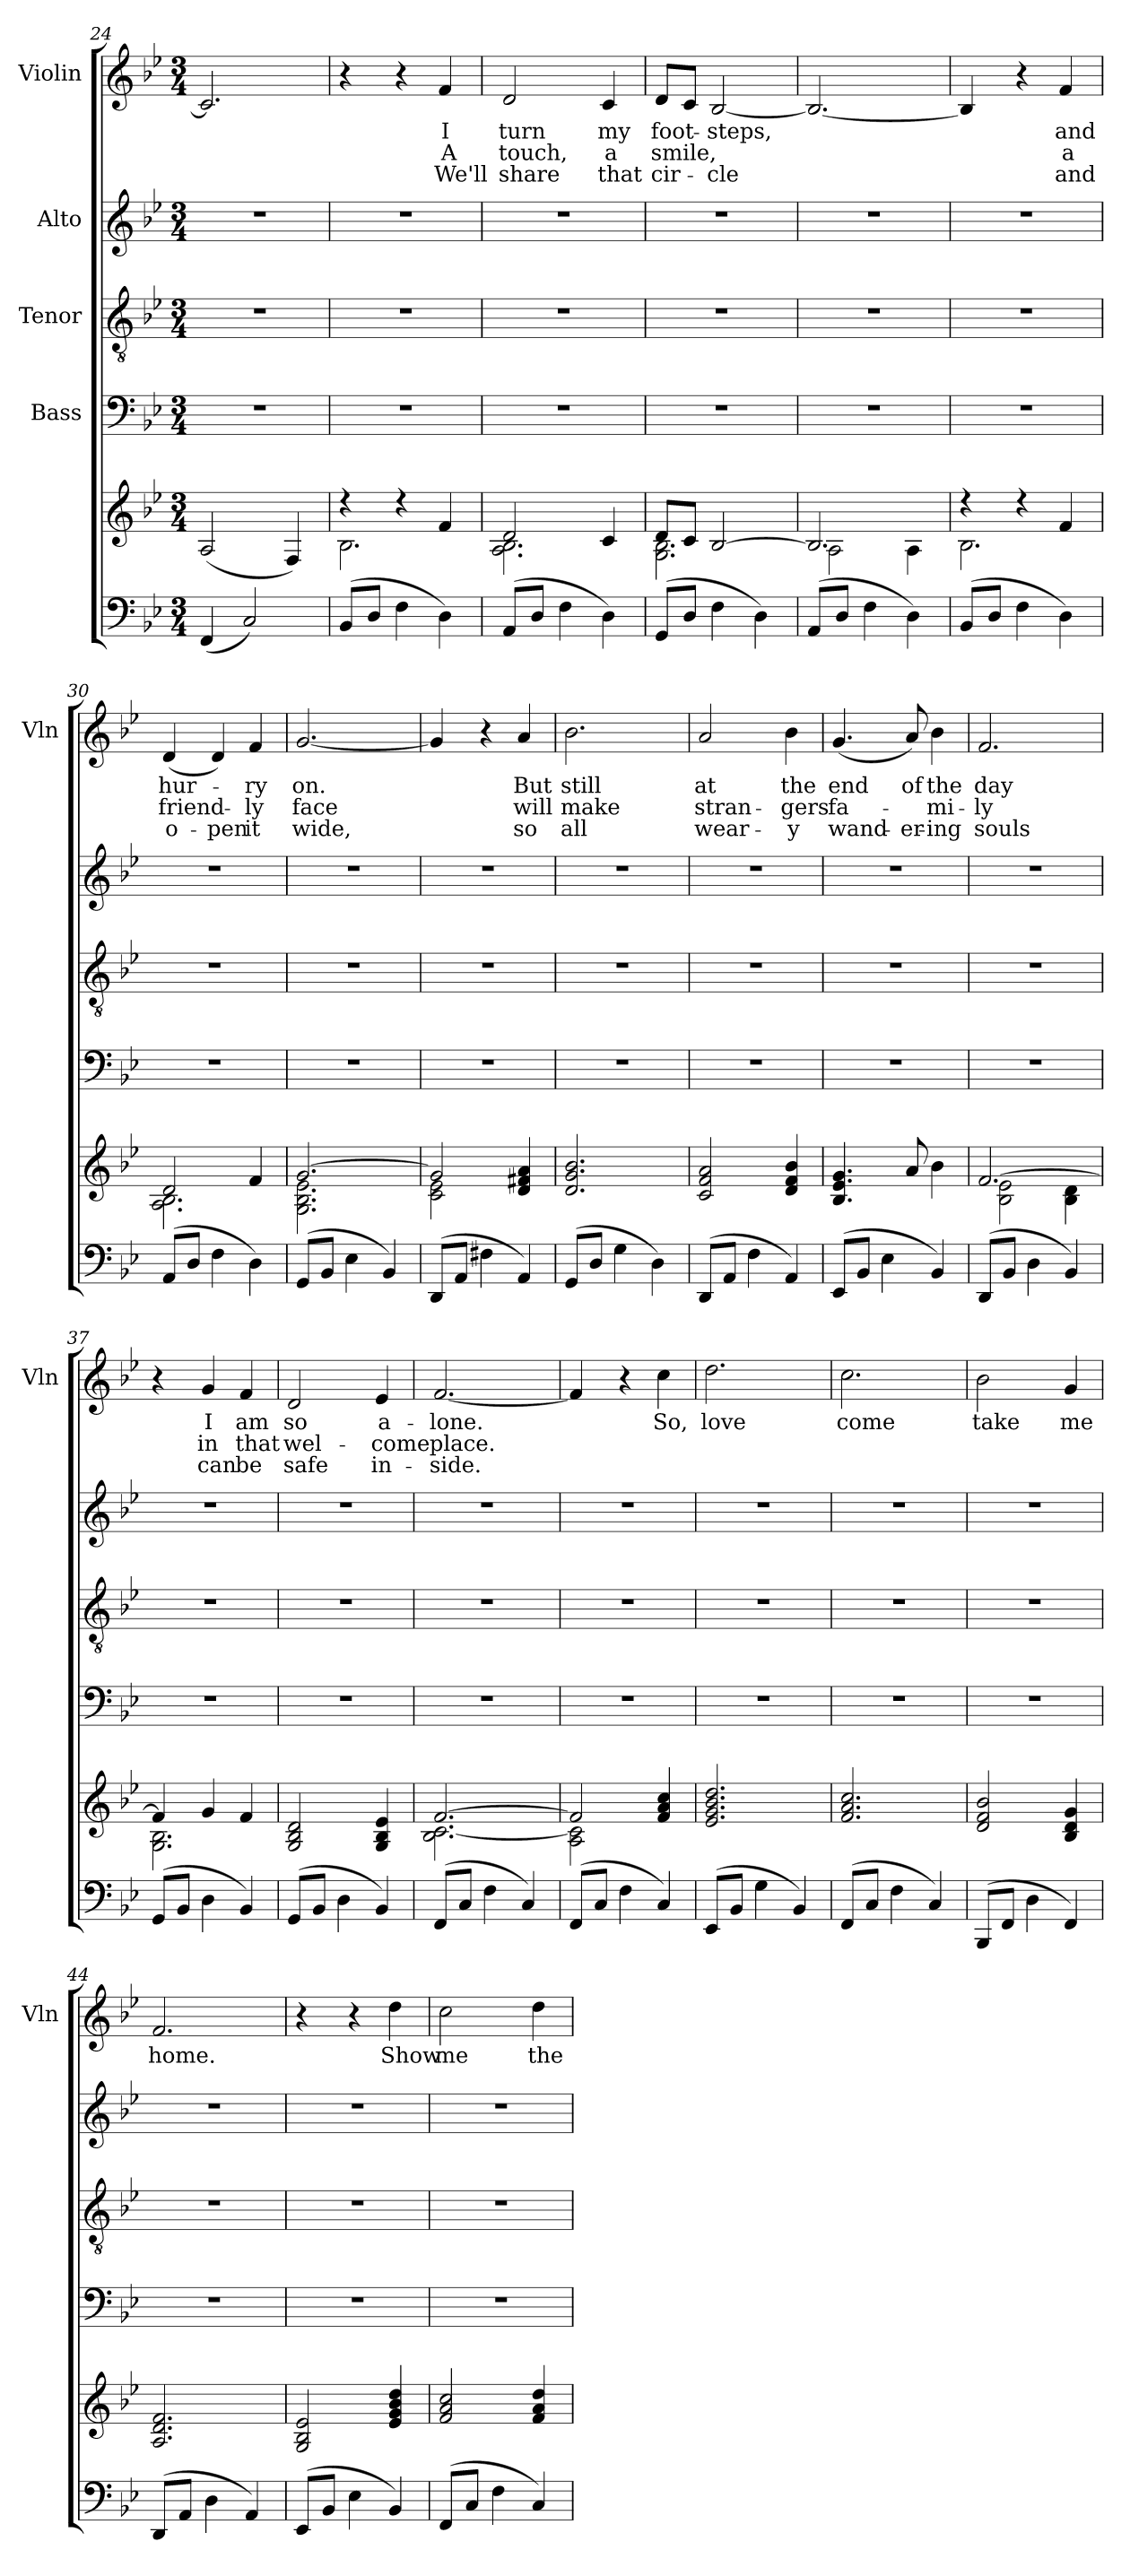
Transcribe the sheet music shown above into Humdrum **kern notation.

**kern	**kern	**kern	**kern	**kern	**kern	**text	**text	**text
*part5	*part5	*part4	*part3	*part2	*part1	*part1	*part1	*part1
*staff6	*staff5	*staff4	*staff3	*staff2	*staff1	*staff1	*staff1	*staff1
*	*	*I"Bass	*I"Tenor	*I"Alto	*I"Violin	*	*	*
*	*	*	*	*	*I'Vln	*	*	*
*clefF4	*clefG2	*clefF4	*clefGv2	*clefG2	*clefG2	*	*	*
*k[b-e-]	*k[b-e-]	*k[b-e-]	*k[b-e-]	*k[b-e-]	*k[b-e-]	*	*	*
*M3/4	*M3/4	*M3/4	*M3/4	*M3/4	*M3/4	*	*	*
=24	=24	=24	=24	=24	=24	=24	=24	=24
(<4FF/	(<2A/	2.r	2.r	2.r	2.c/]	.	.	.
2C/)	.	.	.	.	.	.	.	.
.	4F/)	.	.	.	.	.	.	.
=25	=25	=25	=25	=25	=25	=25	=25	=25
*	*^	*	*	*	*	*	*	*
(>8BB-L	4r	2.B-\	2.r	2.r	2.r	4r	.	.	.
8DJ	.	.	.	.	.	.	.	.	.
4F\	4r	.	.	.	.	4r	.	.	.
4D\)	4f/	.	.	.	.	4f/	I	A	We'll
!!LO:LB:g=z
=26	=26	=26	=26	=26	=26	=26	=26	=26	=26
(>8AAL	2d/	2.A\ 2.B-\	2.r	2.r	2.r	2d/	turn	touch,	share
8DJ	.	.	.	.	.	.	.	.	.
4F\	.	.	.	.	.	.	.	.	.
4D\)	4c/	.	.	.	.	4c/	my	a	that
=27	=27	=27	=27	=27	=27	=27	=27	=27	=27
(>8GGL	8dL	2.G\ 2.B-\	2.r	2.r	2.r	8dL	foot-	smile,	cir-
8DJ	8cJ	.	.	.	.	8cJ	.	.	.
4F\	[2B-/	.	.	.	.	[2B-/	-steps,	.	-cle
4D\)	.	.	.	.	.	.	.	.	.
=28	=28	=28	=28	=28	=28	=28	=28	=28	=28
(>8AAL	2.B-/]	2A\	2.r	2.r	2.r	2.B-/_	.	.	.
8DJ	.	.	.	.	.	.	.	.	.
4F\	.	.	.	.	.	.	.	.	.
4D\)	.	4A\	.	.	.	.	.	.	.
=29	=29	=29	=29	=29	=29	=29	=29	=29	=29
(>8BB-L	4r	2.B-\	2.r	2.r	2.r	4B-/]	.	.	.
8DJ	.	.	.	.	.	.	.	.	.
4F\	4r	.	.	.	.	4r	.	.	.
4D\)	4f/	.	.	.	.	4f/	and	a	and
=30	=30	=30	=30	=30	=30	=30	=30	=30	=30
(>8AAL	2d/	2.A\ 2.B-\	2.r	2.r	2.r	(<4d/	hur-	friend-	o-
8DJ	.	.	.	.	.	.	.	.	.
4F\	.	.	.	.	.	4d/)	.	.	-pen
4D\)	4f/	.	.	.	.	4f/	-ry	-ly	it
=31	=31	=31	=31	=31	=31	=31	=31	=31	=31
(>8GGL	[2.g/	2.G\ 2.B-\ 2.e-\	2.r	2.r	2.r	[2.g/	on.	face	wide,
8BB-J	.	.	.	.	.	.	.	.	.
4E-\	.	.	.	.	.	.	.	.	.
4BB-/)	.	.	.	.	.	.	.	.	.
!!LO:LB:g=z
=32	=32	=32	=32	=32	=32	=32	=32	=32	=32
(>8DDL	2g/]	2c\ 2e-\	2.r	2.r	2.r	4g/]	.	.	.
8AAJ	.	.	.	.	.	.	.	.	.
4F#X\	.	.	.	.	.	4r	.	.	.
4AA/)	4d/ 4f#X/ 4a/	4ryy	.	.	.	4a/	But	will	so
*	*v	*v	*	*	*	*	*	*	*
=33	=33	=33	=33	=33	=33	=33	=33	=33
(>8GGL	2.d/ 2.g/ 2.b-/	2.r	2.r	2.r	2.b-\	still	make	all
8DJ	.	.	.	.	.	.	.	.
4G\	.	.	.	.	.	.	.	.
4D\)	.	.	.	.	.	.	.	.
=34	=34	=34	=34	=34	=34	=34	=34	=34
(>8DDL	2c/ 2f/ 2a/	2.r	2.r	2.r	2a/	at	stran-	wear-
8AAJ	.	.	.	.	.	.	.	.
4F\	.	.	.	.	.	.	.	.
4AA/)	4d/ 4f/ 4b-/	.	.	.	4b-\	the	-gers	-y
=35	=35	=35	=35	=35	=35	=35	=35	=35
(>8EE-L	4.B-/ 4.e-/ 4.g/	2.r	2.r	2.r	(<4.g/	end	fa-	wand-
8BB-J	.	.	.	.	.	.	.	.
4E-\	.	.	.	.	.	.	.	.
.	8a/	.	.	.	8a/)	of	.	-er-
4BB-/)	4b-\	.	.	.	4b-\	the	-mi-	-ing
=36	=36	=36	=36	=36	=36	=36	=36	=36
*	*^	*	*	*	*	*	*	*
(>8DDL	[2.f/	2B-\ 2e-\	2.r	2.r	2.r	2.f/	day	-ly	souls
8BB-J	.	.	.	.	.	.	.	.	.
4D\	.	.	.	.	.	.	.	.	.
4BB-/)	.	4B-\ 4d\	.	.	.	.	.	.	.
=37	=37	=37	=37	=37	=37	=37	=37	=37	=37
(>8GGL	4f/]	2.G\ 2.B-\	2.r	2.r	2.r	4r	.	.	.
8BB-J	.	.	.	.	.	.	.	.	.
4D\	4g/	.	.	.	.	4g/	I	in	can
4BB-/)	4f/	.	.	.	.	4f/	am	that	be
*	*v	*v	*	*	*	*	*	*	*
=38	=38	=38	=38	=38	=38	=38	=38	=38
(>8GGL	2G/ 2B-/ 2d/	2.r	2.r	2.r	2d/	so	wel-	safe
8BB-J	.	.	.	.	.	.	.	.
4D\	.	.	.	.	.	.	.	.
4BB-/)	4G/ 4B-/ 4e-/	.	.	.	4e-/	a-	-come	in-
!!LO:PB:g=z
=39	=39	=39	=39	=39	=39	=39	=39	=39
*	*^	*	*	*	*	*	*	*
(>8FFL	[2.f/	2.B-\ [2.c\	2.r	2.r	2.r	[2.f/	-lone.	place.	-side.
8CJ	.	.	.	.	.	.	.	.	.
4F\	.	.	.	.	.	.	.	.	.
4C/)	.	.	.	.	.	.	.	.	.
=40	=40	=40	=40	=40	=40	=40	=40	=40	=40
(>8FFL	2f/]	2A\ 2c]\	2.r	2.r	2.r	4f/]	.	.	.
8CJ	.	.	.	.	.	.	.	.	.
4F\	.	.	.	.	.	4r	.	.	.
4C/)	4f/ 4a/ 4cc/	4ryy	.	.	.	4cc\	So,	.	.
*	*v	*v	*	*	*	*	*	*	*
=41	=41	=41	=41	=41	=41	=41	=41	=41
(>8EE-L	2.e-/ 2.g/ 2.b-/ 2.dd/	2.r	2.r	2.r	2.dd\	love	.	.
8BB-J	.	.	.	.	.	.	.	.
4G\	.	.	.	.	.	.	.	.
4BB-/)	.	.	.	.	.	.	.	.
=42	=42	=42	=42	=42	=42	=42	=42	=42
(>8FFL	2.f/ 2.a/ 2.cc/	2.r	2.r	2.r	2.cc\	come	.	.
8CJ	.	.	.	.	.	.	.	.
4F\	.	.	.	.	.	.	.	.
4C/)	.	.	.	.	.	.	.	.
=43	=43	=43	=43	=43	=43	=43	=43	=43
(>8BBB-L	2d/ 2f/ 2b-/	2.r	2.r	2.r	2b-\	take	.	.
8FFJ	.	.	.	.	.	.	.	.
4D\	.	.	.	.	.	.	.	.
4FF/)	4B-/ 4d/ 4g/	.	.	.	4g/	me	.	.
=44	=44	=44	=44	=44	=44	=44	=44	=44
(>8DDL	2.A/ 2.d/ 2.f/	2.r	2.r	2.r	2.f/	home.	.	.
8AAJ	.	.	.	.	.	.	.	.
4D\	.	.	.	.	.	.	.	.
4AA/)	.	.	.	.	.	.	.	.
=45	=45	=45	=45	=45	=45	=45	=45	=45
(>8EE-L	2G/ 2B-/ 2e-/	2.r	2.r	2.r	4r	.	.	.
8BB-J	.	.	.	.	.	.	.	.
4E-\	.	.	.	.	4r	.	.	.
4BB-/)	4e-/ 4g/ 4b-/ 4dd/	.	.	.	4dd\	Show	.	.
!!LO:LB:g=z
=46	=46	=46	=46	=46	=46	=46	=46	=46
(>8FFL	2f/ 2a/ 2cc/	2.r	2.r	2.r	2cc\	me	.	.
8CJ	.	.	.	.	.	.	.	.
4F\	.	.	.	.	.	.	.	.
4C/)	4f/ 4a/ 4dd/	.	.	.	4dd\	the	.	.
=	=	=	=	=	=	=	=	=
*-	*-	*-	*-	*-	*-	*-	*-	*-
